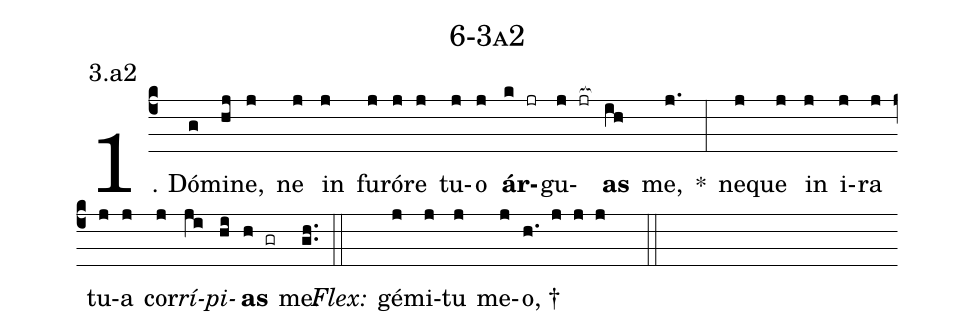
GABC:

name: 6-3a2;
annotation: 3.a2;
%%
(c4)1. Dó(g)mi(hj)ne,(j) ne(j) in(j) fu(j)ró(j)re(j) tu(j)o(j) <b>ár</b>(k jr)gu(j jr[ocb:1{])<b>as</b>(ih[ocb:0}]) me,(j.) *(:) ne(j)que(j) in(j) i(j)ra(j) tu(j)a(j) cor(j)<i>rí</i>(ji)<i>pi</i>(hi)<b>as</b>(h gr) me.(gh..) (::)
<i>Flex:</i>()  gé(j)mi(j)tu(j) me(j)o, †(h. j j j  ::)
